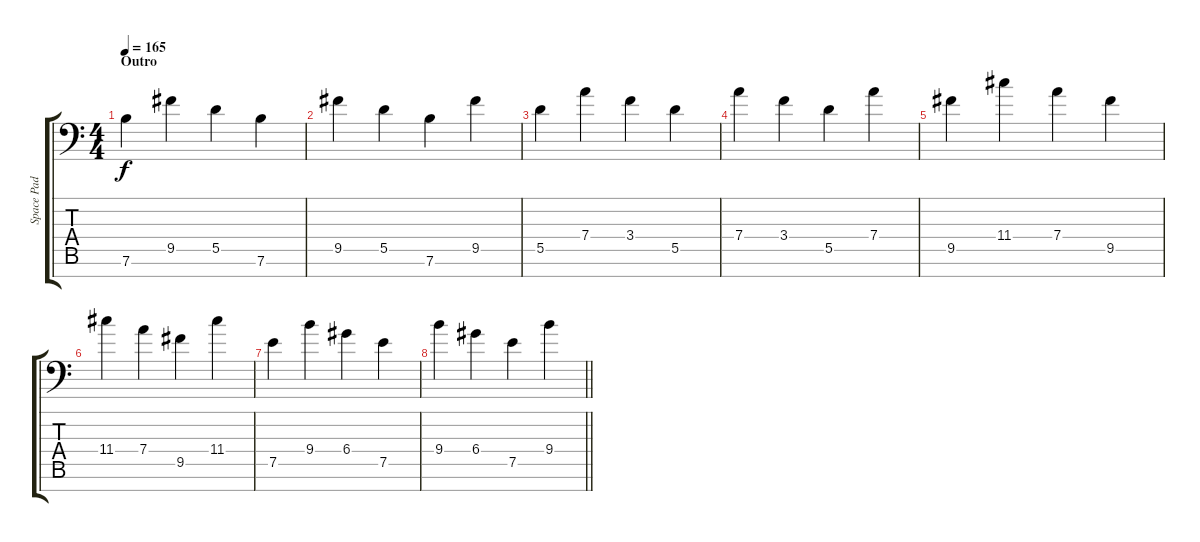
\track ("Space Pad bass arp" "Space Pad ") {instrument synthbass1}
\staff {score tabs}
\tuning (E4 B3 G3 D3 A2 E2 B0) {hide}
\ts (4 4)
\section ("" "Outro")
\tempo 165
\clef f4
\ks c
7.6.4{dy f} 9.5.4 5.5.4 7.6.4 |
9.5.4 5.5.4 7.6.4 9.5.4 |
5.5.4 7.4.4 3.4.4 5.5.4 |
7.4.4 3.4.4 5.5.4 7.4.4 |
9.5.4 11.4.4 7.4.4 9.5.4 |
11.4.4 7.4.4 9.5.4 11.4.4 |
7.5.4 9.4.4 6.4.4 7.5.4 |
\barLineRight lightlight
9.4.4 6.4.4 7.5.4 9.4.4
